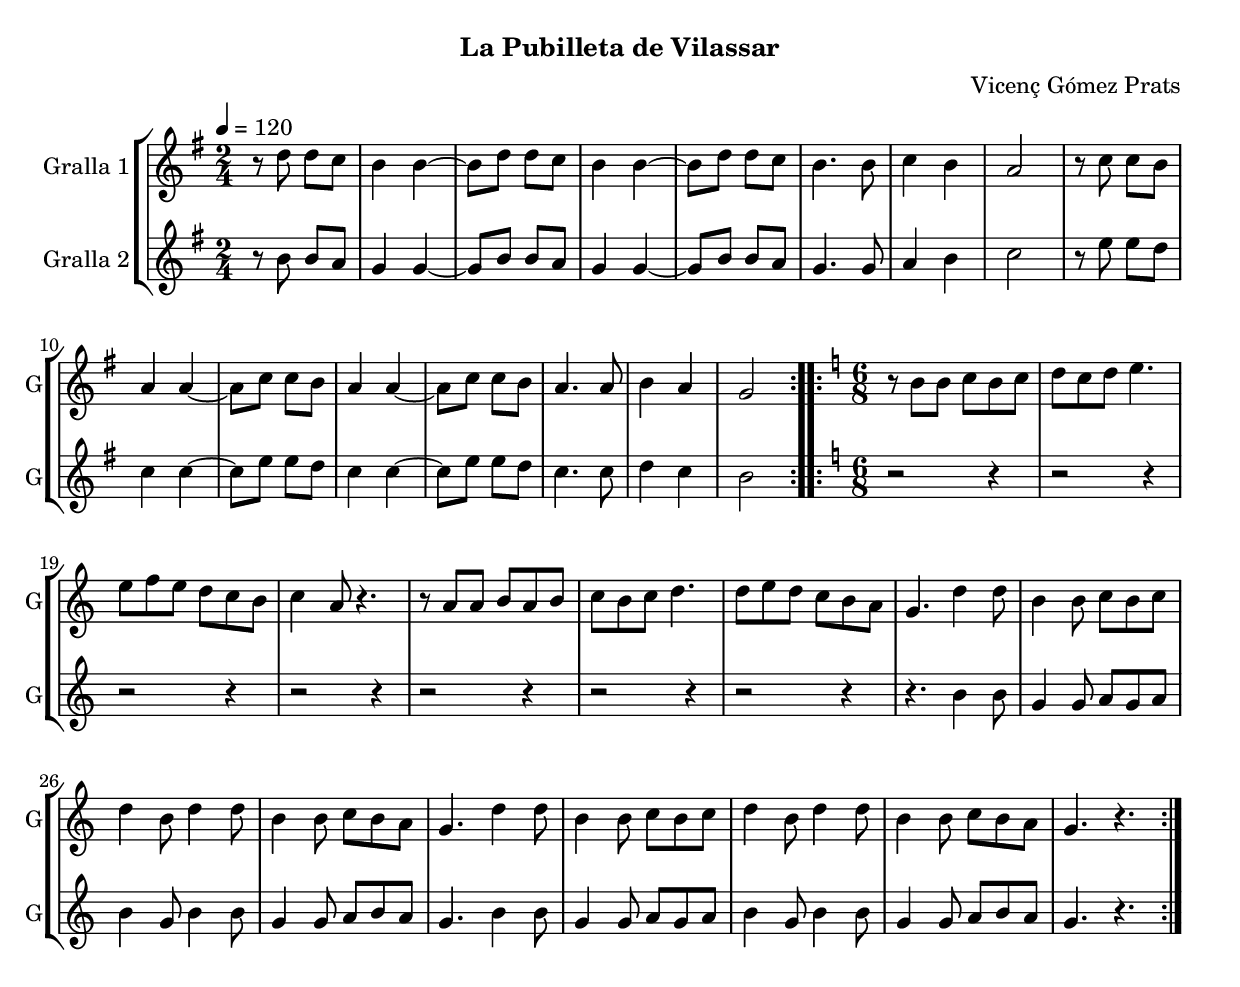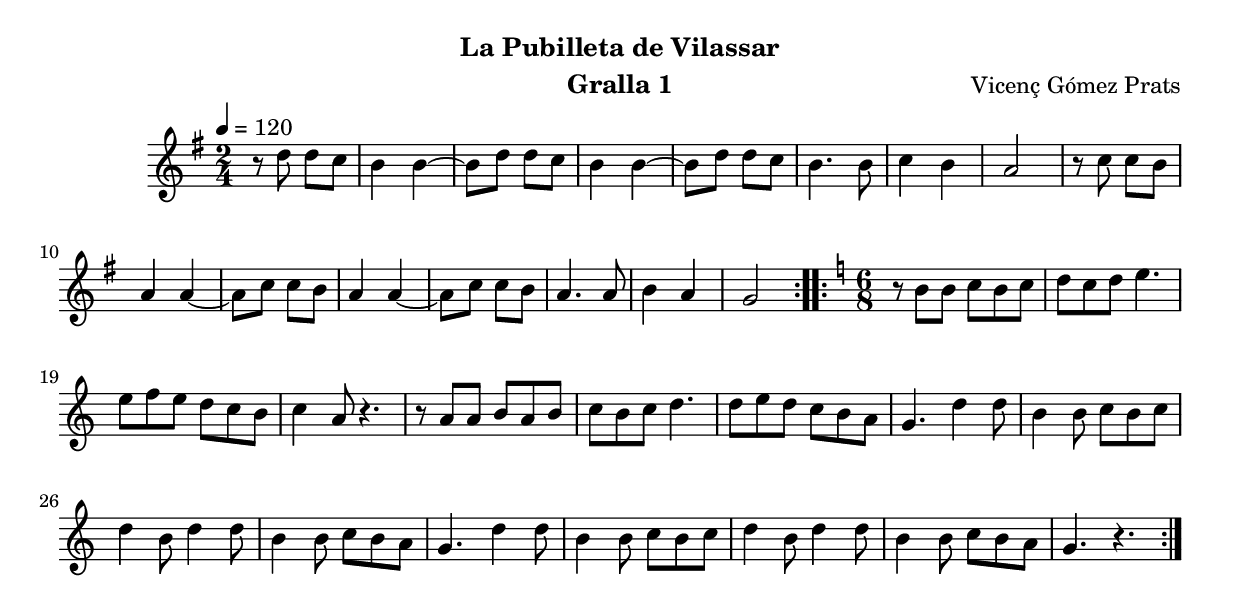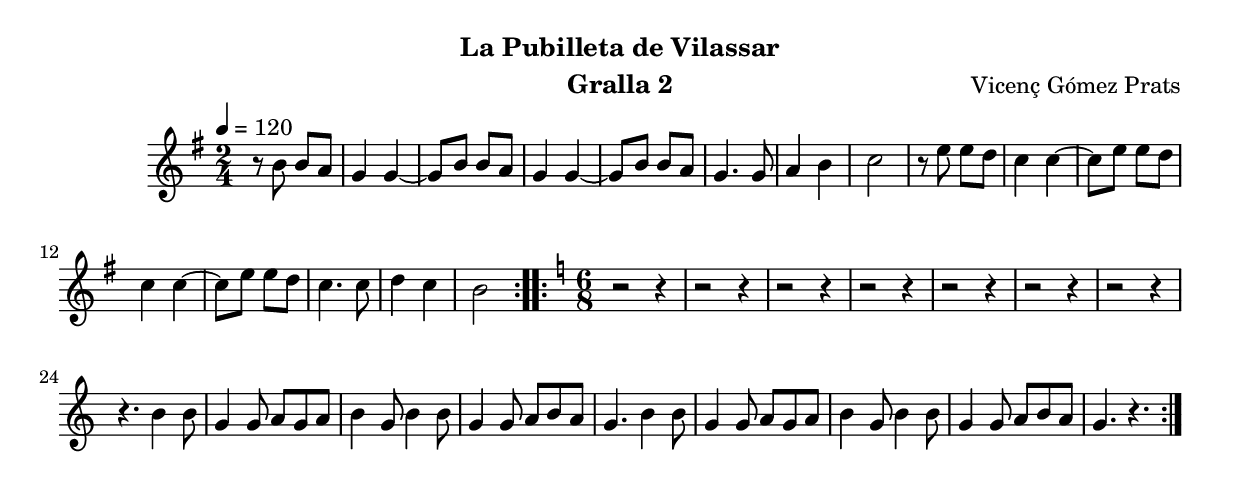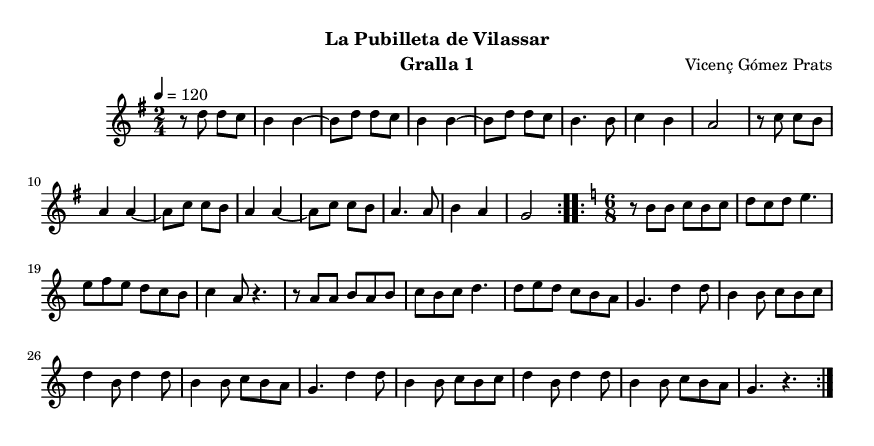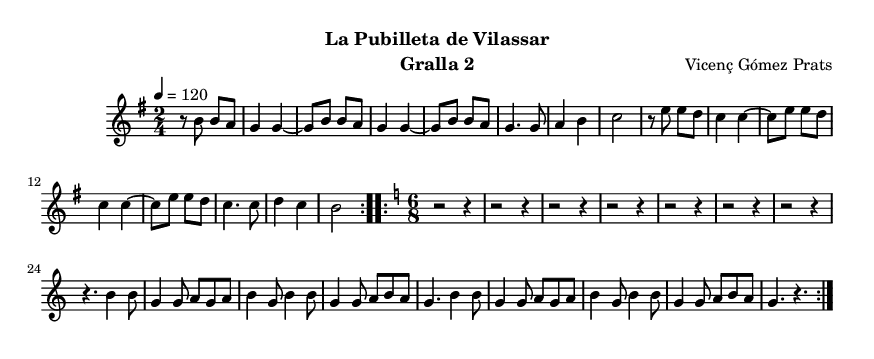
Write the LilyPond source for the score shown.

\version "2.16.0"

\header {
  dedication=""
  title="    "
  subtitle="La Pubilleta de Vilassar"
  subsubtitle=""
  poet=""
  meter=""
  piece=""
  composer="Vicenç Gómez Prats"
  arranger=""
  opus=""
  instrument=""
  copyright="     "
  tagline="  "
}

liniaroAa =
\relative d''
{
  \tempo 4=120
  \clef treble
  \key g \major
  \time 2/4
  \repeat volta 2 { r8 d d c  |
  b4 b ~  |
  b8 d d c  |
  b4 b ~  |
  %05
  b8 d d c  |
  b4. b8  |
  c4 b  |
  a2  |
  r8 c c b  |
  %10
  a4 a ~  |
  a8 c c b  |
  a4 a ~  |
  a8 c c b  |
  a4. a8  |
  %15
  b4 a  |
  g2  | }
  \key c \major   \time 6/8   \repeat volta 2 { r8 b b c b c  |
  d8 c d e4.  |
  e8 f e d c b  |
  %20
  c4 a8 r4.  |
  r8 a a b a b  |
  c8 b c d4.  |
  d8 e d c b a  |
  g4. d'4 d8  |
  %25
  b4 b8 c b c  |
  d4 b8 d4 d8  |
  b4 b8 c b a  |
  g4. d'4 d8  |
  b4 b8 c b c  |
  %30
  d4 b8 d4 d8  |
  b4 b8 c b a  |
  g4. r  | }
}

liniaroAb =
\relative b'
{
  \tempo 4=120
  \clef treble
  \key g \major
  \time 2/4
  \repeat volta 2 { r8 b b a  |
  g4 g ~  |
  g8 b b a  |
  g4 g ~  |
  %05
  g8 b b a  |
  g4. g8  |
  a4 b  |
  c2  |
  r8 e e d  |
  %10
  c4 c ~  |
  c8 e e d  |
  c4 c ~  |
  c8 e e d  |
  c4. c8  |
  %15
  d4 c  |
  b2  | }
  \key c \major   \time 6/8   \repeat volta 2 { r2 r4  |
  r2 r4  |
  r2 r4  |
  %20
  r2 r4  |
  r2 r4  |
  r2 r4  |
  r2 r4  |
  r4. b4 b8  |
  %25
  g4 g8 a g a  |
  b4 g8 b4 b8  |
  g4 g8 a b a  |
  g4. b4 b8  |
  g4 g8 a g a  |
  %30
  b4 g8 b4 b8  |
  g4 g8 a b a  |
  g4. r  | }
}

\book {

\paper {
  print-page-number = false
}

\bookpart {
  \score {
    \new StaffGroup {
      \override Score.RehearsalMark #'self-alignment-X = #LEFT
      <<
        \new Staff \with {instrumentName = #"Gralla 1" shortInstrumentName = #"G"} \liniaroAa
        \new Staff \with {instrumentName = #"Gralla 2" shortInstrumentName = #"G"} \liniaroAb
      >>
    }
    \layout {}
  }\score { \unfoldRepeats
    \new StaffGroup {
      \override Score.RehearsalMark #'self-alignment-X = #LEFT
      <<
        \new Staff \with {instrumentName = #"Gralla 1" shortInstrumentName = #"G"} \liniaroAa
        \new Staff \with {instrumentName = #"Gralla 2" shortInstrumentName = #"G"} \liniaroAb
      >>
    }
    \midi {}
  }
}

\bookpart {
  \header {instrument="Gralla 1"}
  \score {
    \new StaffGroup {
      \override Score.RehearsalMark #'self-alignment-X = #LEFT
      <<
        \new Staff \liniaroAa
      >>
    }
    \layout {}
  }\score { \unfoldRepeats
    \new StaffGroup {
      \override Score.RehearsalMark #'self-alignment-X = #LEFT
      <<
        \new Staff \liniaroAa
      >>
    }
    \midi {}
  }
}

\bookpart {
  \header {instrument="Gralla 2"}
  \score {
    \new StaffGroup {
      \override Score.RehearsalMark #'self-alignment-X = #LEFT
      <<
        \new Staff \liniaroAb
      >>
    }
    \layout {}
  }\score { \unfoldRepeats
    \new StaffGroup {
      \override Score.RehearsalMark #'self-alignment-X = #LEFT
      <<
        \new Staff \liniaroAb
      >>
    }
    \midi {}
  }
}

}

\book {

\paper {
  print-page-number = false
  #(set-paper-size "a6landscape")
  #(layout-set-staff-size 14)
}

\bookpart {
  \header {instrument="Gralla 1"}
  \score {
    \new StaffGroup {
      \override Score.RehearsalMark #'self-alignment-X = #LEFT
      <<
        \new Staff \liniaroAa
      >>
    }
    \layout {}
  }
}

\bookpart {
  \header {instrument="Gralla 2"}
  \score {
    \new StaffGroup {
      \override Score.RehearsalMark #'self-alignment-X = #LEFT
      <<
        \new Staff \liniaroAb
      >>
    }
    \layout {}
  }
}

}

